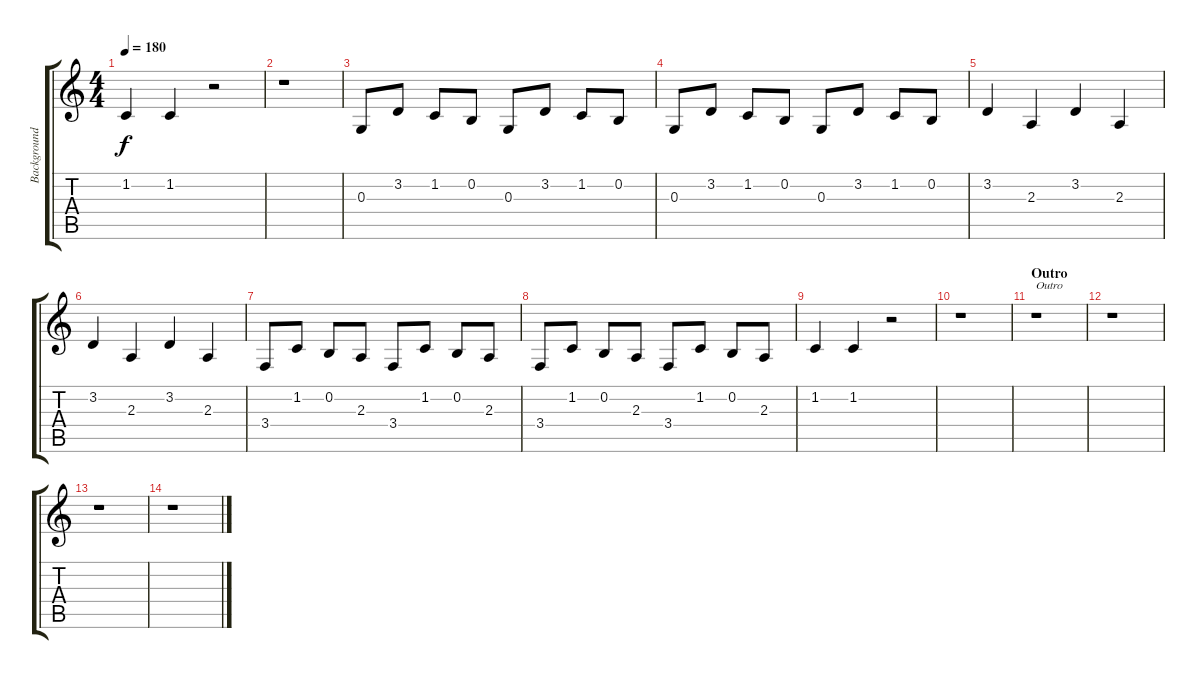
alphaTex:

\track ("Background Vocal" "Background") {instrument lead1square}
\staff {score tabs}
\tuning (E4 B3 G3 D3 A2 E2) {hide}
\ts (4 4)
\tempo 180
\clef g2
\ks c
1.2.4{dy f} 1.2.4 r.2 |
r.1 |
0.3.8 3.2.8 1.2.8 0.2.8 0.3.8 3.2.8 1.2.8 0.2.8 |
0.3.8 3.2.8 1.2.8 0.2.8 0.3.8 3.2.8 1.2.8 0.2.8 |
3.2.4 2.3.4 3.2.4 2.3.4 |
3.2.4 2.3.4 3.2.4 2.3.4 |
3.4.8 1.2.8 0.2.8 2.3.8 3.4.8 1.2.8 0.2.8 2.3.8 |
3.4.8 1.2.8 0.2.8 2.3.8 3.4.8 1.2.8 0.2.8 2.3.8 |
1.2.4 1.2.4 r.2 |
r.1 |
\section ("" "Outro")
r.1{txt "Outro"} |
r.1 |
r.1 |
r.1
